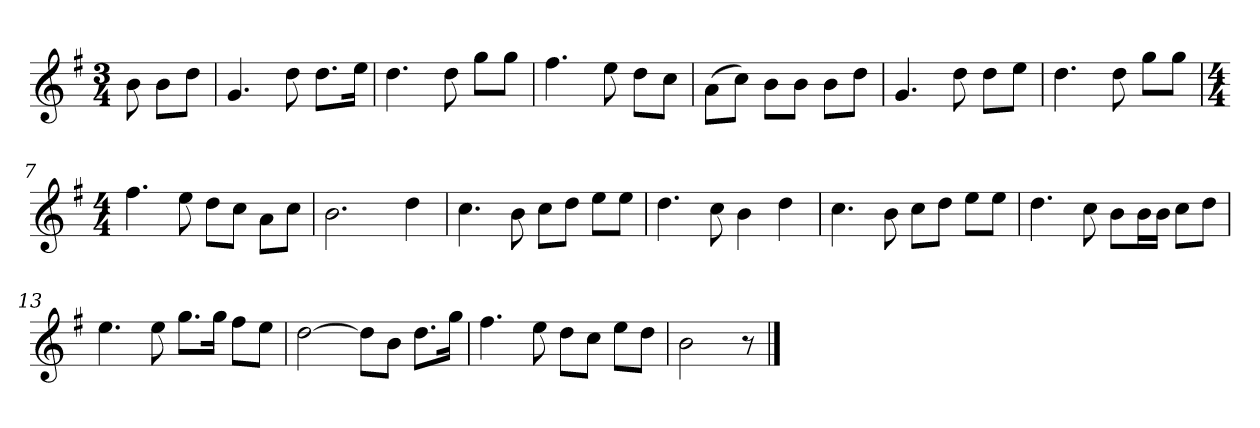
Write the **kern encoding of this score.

**kern
*part1
*staff1
*k[f#]
*M3/4
*MM120
=
8b
8bL
8ddJ
=1
4.g
8dd
8.ddL
16eeJk
=2
4.dd
8dd
8ggL
8ggJ
=3
4.ff#
8ee
8ddL
8ccJ
=4
(8aL
8ccJ)
8bL
8bJ
8bL
8ddJ
=5
4.g
8dd
8ddL
8eeJ
=6
4.dd
8dd
8ggL
8ggJ
=7
*M4/4
4.ff#
8ee
8ddL
8ccJ
8aL
8ccJ
=8
2.b
4dd
=9
4.cc
8b
8ccL
8ddJ
8eeL
8eeJ
=10
4.dd
8cc
4b
4dd
=11
4.cc
8b
8ccL
8ddJ
8eeL
8eeJ
=12
4.dd
8cc
8bL
16bL
16bJJ
8ccL
8ddJ
=13
4.ee
8ee
8.ggL
16ggJk
8ff#L
8eeJ
=14
[2dd
8ddL]
8bJ
8.ddL
16ggJk
=15
4.ff#
8ee
8ddL
8ccJ
8eeL
8ddJ
=16
2b
8r
==
*-
